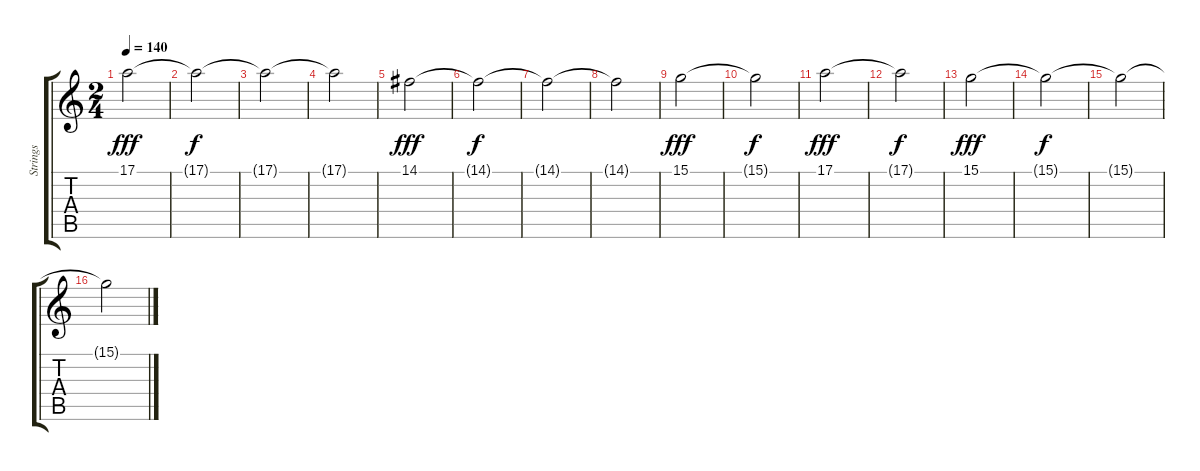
\track ("Strings" "Strings") {instrument stringensemble1}
\staff {score tabs}
\tuning (E4 B3 G3 D3 A2 E2) {hide}
\ts (2 4)
\tempo 140
\clef g2
\ks c
17.1.2{dy fff} |
17.1{t}.2{dy f} |
17.1{t}.2 |
17.1{t}.2 |
14.1.2{dy fff} |
14.1{t}.2{dy f} |
14.1{t}.2 |
14.1{t}.2 |
15.1.2{dy fff} |
15.1{t}.2{dy f} |
17.1.2{dy fff} |
17.1{t}.2{dy f} |
15.1.2{dy fff} |
15.1{t}.2{dy f} |
15.1{t}.2 |
15.1{t}.2
